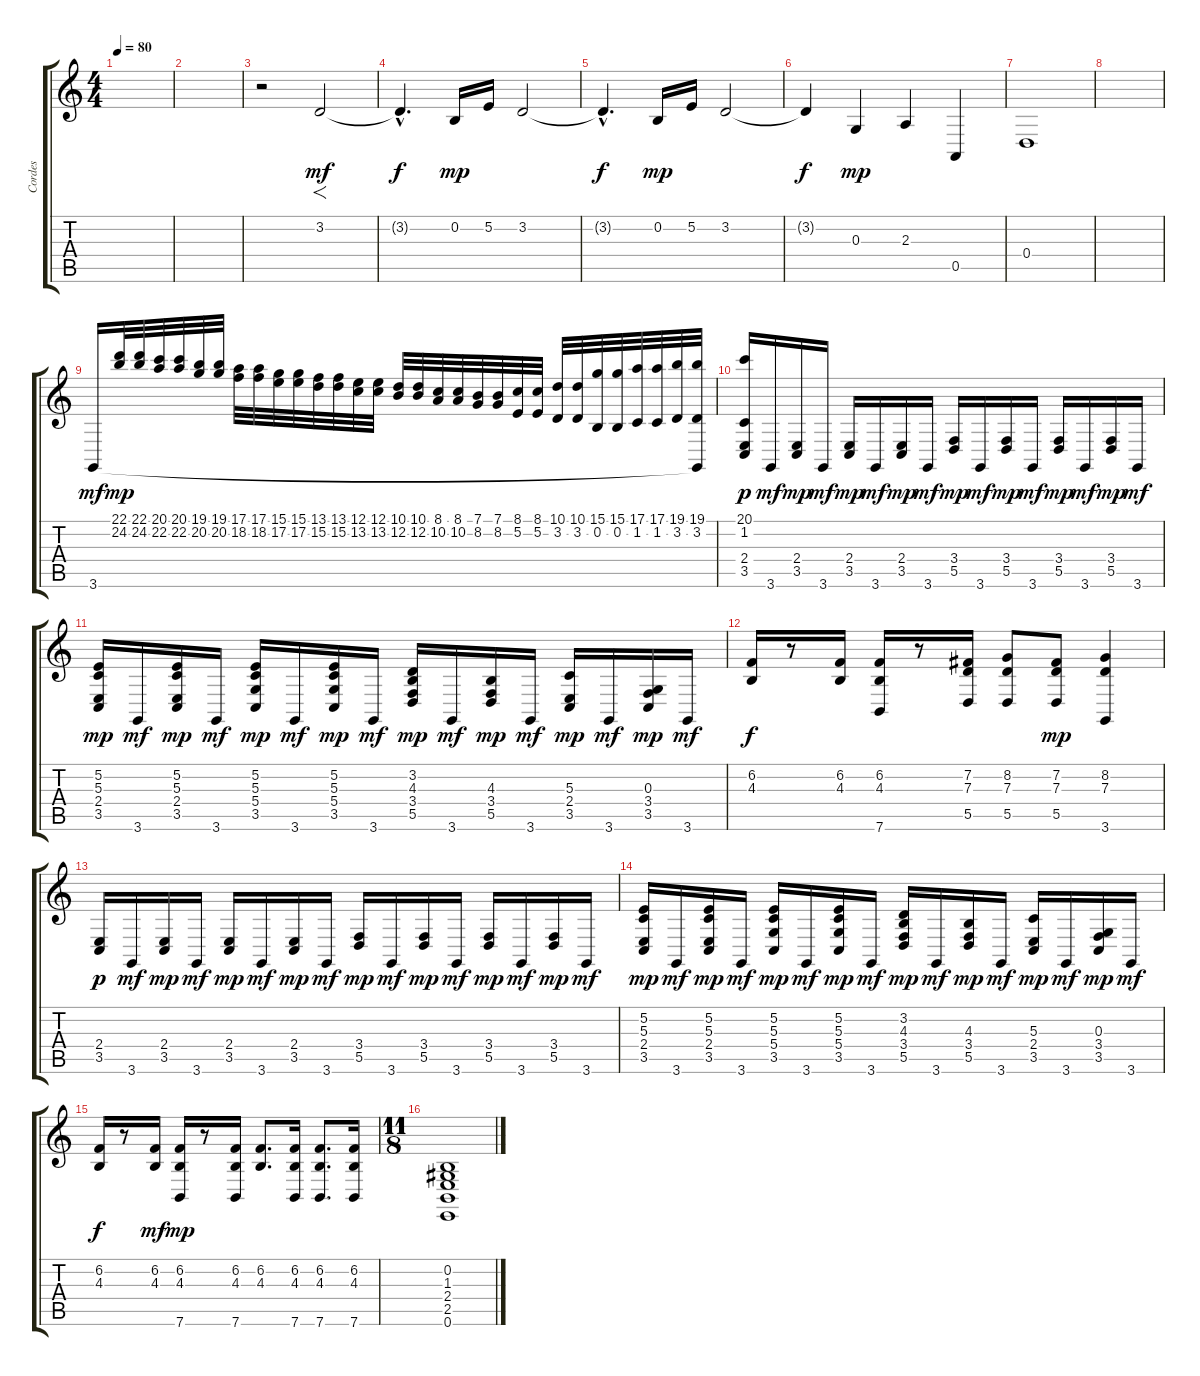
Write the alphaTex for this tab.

\track ("Cordes" "Cordes") {instrument stringensemble1}
\staff {score tabs}
\tuning (E4 B3 G3 D3 A2 E2) {hide}
\ts (4 4)
\tempo 80
\clef g2
\ks c
|
|
r.2 3.2.2{f dy mf} |
3.2{hac t}.4{d dy f} 0.2.16{dy mp} 5.2.16 3.2.2 |
3.2{hac t}.4{d dy f} 0.2.16{dy mp} 5.2.16 3.2.2 |
3.2{t}.4{dy f} 0.3.4{dy mp} 2.3.4 0.5.4 |
0.4.1 |
|
3.6.16{dy mf} (22.1 24.2).32{dy mp} (22.1 24.2).32 (20.1 22.2).32 (20.1 22.2).32 (19.1 20.2).32 (19.1 20.2).32 (17.1 18.2).32 (17.1 18.2).32 (15.1 17.2).32 (15.1 17.2).32 (13.1 15.2).32 (13.1 15.2).32 (12.1 13.2).32 (12.1 13.2).32 (10.1 12.2).32 (10.1 12.2).32 (8.1 10.2).32 (8.1 10.2).32 (7.1 8.2).32 (7.1 8.2).32 (8.1 5.2).32 (8.1 5.2).32 (10.1 3.2).32 (10.1 3.2).32 (15.1 0.2).32 (15.1 0.2).32 (17.1 1.2).32 (17.1 1.2).32 (19.1 3.2).32 (19.1 3.2 3.6{t}).32 |
(20.1 1.2 2.4 3.5).16{dy p} 3.6.16{dy mf} (2.4 3.5).16{dy mp} 3.6.16{dy mf} (2.4 3.5).16{dy mp} 3.6.16{dy mf} (2.4 3.5).16{dy mp} 3.6.16{dy mf} (3.4 5.5).16{dy mp} 3.6.16{dy mf} (3.4 5.5).16{dy mp} 3.6.16{dy mf} (3.4 5.5).16{dy mp} 3.6.16{dy mf} (3.4 5.5).16{dy mp} 3.6.16{dy mf} |
(5.2 5.3 2.4 3.5).16{dy mp} 3.6.16{dy mf} (5.2 5.3 2.4 3.5).16{dy mp} 3.6.16{dy mf} (5.2 5.3 5.4 3.5).16{dy mp} 3.6.16{dy mf} (5.2 5.3 5.4 3.5).16{dy mp} 3.6.16{dy mf} (3.2 4.3 3.4 5.5).16{dy mp} 3.6.16{dy mf} (4.3 3.4 5.5).16{dy mp} 3.6.16{dy mf} (5.3 2.4 3.5).16{dy mp} 3.6.16{dy mf} (0.3 3.4 3.5).16{dy mp} 3.6.16{dy mf} |
(6.2 4.3).16{dy f} r.8 (6.2 4.3).16 (6.2 4.3 7.6).16 r.8 (7.2 7.3 5.5).16 (8.2 7.3 5.5).8 (7.2 7.3 5.5).8{dy mp} (8.2 7.3 3.6).4 |
(2.4 3.5).16{dy p} 3.6.16{dy mf} (2.4 3.5).16{dy mp} 3.6.16{dy mf} (2.4 3.5).16{dy mp} 3.6.16{dy mf} (2.4 3.5).16{dy mp} 3.6.16{dy mf} (3.4 5.5).16{dy mp} 3.6.16{dy mf} (3.4 5.5).16{dy mp} 3.6.16{dy mf} (3.4 5.5).16{dy mp} 3.6.16{dy mf} (3.4 5.5).16{dy mp} 3.6.16{dy mf} |
(5.2 5.3 2.4 3.5).16{dy mp} 3.6.16{dy mf} (5.2 5.3 2.4 3.5).16{dy mp} 3.6.16{dy mf} (5.2 5.3 5.4 3.5).16{dy mp} 3.6.16{dy mf} (5.2 5.3 5.4 3.5).16{dy mp} 3.6.16{dy mf} (3.2 4.3 3.4 5.5).16{dy mp} 3.6.16{dy mf} (4.3 3.4 5.5).16{dy mp} 3.6.16{dy mf} (5.3 2.4 3.5).16{dy mp} 3.6.16{dy mf} (0.3 3.4 3.5).16{dy mp} 3.6.16{dy mf} |
(6.2 4.3).16{dy f} r.8 (6.2 4.3).16{dy mf} (6.2 4.3 7.6).16{dy mp} r.8 (6.2 4.3 7.6).16 (6.2 4.3).8{d} (6.2 4.3 7.6).16 (6.2 4.3 7.6).8{d} (6.2 4.3 7.6).16 |
\ts (11 8)
(0.2 1.3 2.4 2.5 0.6).1{volume 0}
